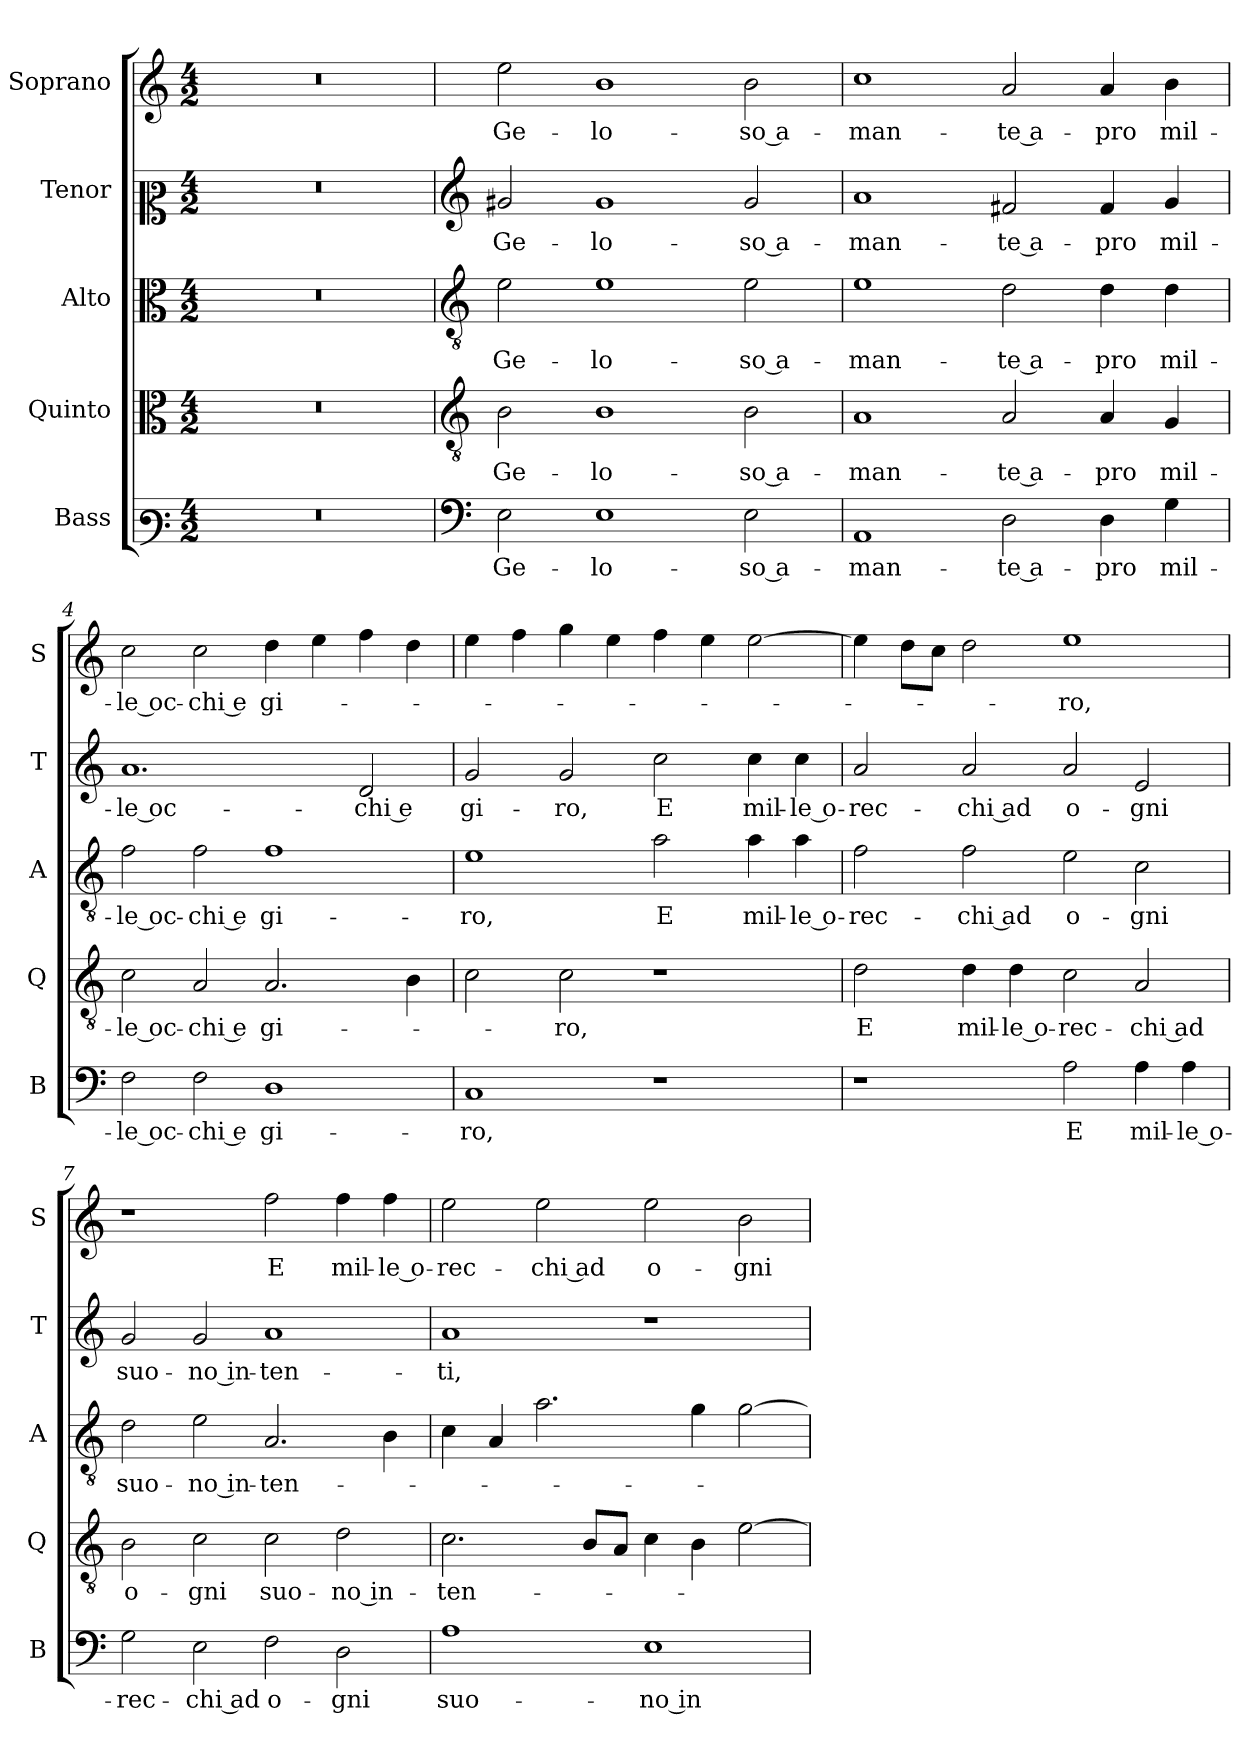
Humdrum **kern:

**kern	**text	**kern	**text	**kern	**text	**kern	**text	**kern	**text
*part5	*part5	*part4	*part4	*part3	*part3	*part2	*part2	*part1	*part1
*staff5	*staff5	*staff4	*staff4	*staff3	*staff3	*staff2	*staff2	*staff1	*staff1
*I"Bass	*	*I"Quinto	*	*I"Alto	*	*I"Tenor	*	*I"Soprano	*
*I'B	*	*I'Q	*	*I'A	*	*I'T	*	*I'S	*
*clefF3	*	*clefC3	*	*clefC3	*	*clefC2	*	*clefG2	*
*k[]	*	*k[]	*	*k[]	*	*k[]	*	*k[]	*
*C:	*	*C:	*	*C:	*	*C:	*	*C:	*
*M4/2	*	*M4/2	*	*M4/2	*	*M4/2	*	*M4/2	*
=1	=1	=1	=1	=1	=1	=1	=1	=1	=1
0r	.	0r	.	0r	.	0r	.	0r	.
=2	=2	=2	=2	=2	=2	=2	=2	=2	=2
*clefF4	*	*clefGv2	*	*clefGv2	*	*clefG2	*	*	*
!	!LO:LY:b	!	!LO:LY:b	!	!LO:LY:b	!	!LO:LY:b	!	!LO:LY:b
2E\	Ge-	2B\	Ge-	2e\	Ge-	2g#X/	Ge-	2ee\	Ge-
!	!LO:LY:b	!	!LO:LY:b	!	!LO:LY:b	!	!LO:LY:b	!	!LO:LY:b
1E	-lo-	1B	-lo-	1e	-lo-	1g#	-lo-	1b	-lo-
!	!LO:LY:b	!	!LO:LY:b	!	!LO:LY:b	!	!LO:LY:b	!	!LO:LY:b
2E\	-so a-	2B\	-so a-	2e\	-so a-	2g#/	-so a-	2b\	-so a-
=3	=3	=3	=3	=3	=3	=3	=3	=3	=3
!	!LO:LY:b	!	!LO:LY:b	!	!LO:LY:b	!	!LO:LY:b	!	!LO:LY:b
1AA	-man-	1A	-man-	1e	-man-	1a	-man-	1cc	-man-
!	!LO:LY:b	!	!LO:LY:b	!	!LO:LY:b	!	!LO:LY:b	!	!LO:LY:b
2D\	-te a-	2A/	-te a-	2d\	-te a-	2f#X/	-te a-	2a/	-te a-
!	!LO:LY:b	!	!LO:LY:b	!	!LO:LY:b	!	!LO:LY:b	!	!LO:LY:b
4D\	-pro	4A/	-pro	4d\	-pro	4f#/	-pro	4a/	-pro
!	!LO:LY:b	!	!LO:LY:b	!	!LO:LY:b	!	!LO:LY:b	!	!LO:LY:b
4G\	mil-	4G/	mil-	4d\	mil-	4g/	mil-	4b\	mil-
=4	=4	=4	=4	=4	=4	=4	=4	=4	=4
!	!LO:LY:b	!	!LO:LY:b	!	!LO:LY:b	!	!LO:LY:b	!	!LO:LY:b
2F\	-le oc-	2c\	-le oc-	2f\	-le oc-	1.a	-le oc-	2cc\	-le oc-
!	!LO:LY:b	!	!LO:LY:b	!	!LO:LY:b	!	!	!	!LO:LY:b
2F\	-chi e	2A/	-chi e	2f\	-chi e	.	.	2cc\	-chi e
!	!LO:LY:b	!	!LO:LY:b	!	!LO:LY:b	!	!	!	!LO:LY:b
1D	gi-	2.A/	gi-	1f	gi-	.	.	4dd\	gi-
.	.	.	.	.	.	.	.	4ee\	.
!	!	!	!	!	!	!	!LO:LY:b	!	!
.	.	.	.	.	.	2d/	-chi e	4ff\	.
.	.	4B\	.	.	.	.	.	4dd\	.
!!LO:LB:g=z
=5	=5	=5	=5	=5	=5	=5	=5	=5	=5
!	!LO:LY:b	!	!	!	!LO:LY:b	!	!LO:LY:b	!	!
1C	-ro,	2c\	.	1e	-ro,	2g/	gi-	4ee\	.
.	.	.	.	.	.	.	.	4ff\	.
!	!	!	!LO:LY:b	!	!	!	!LO:LY:b	!	!
.	.	2c\	-ro,	.	.	2g/	-ro,	4gg\	.
.	.	.	.	.	.	.	.	4ee\	.
!	!	!	!	!	!LO:LY:b	!	!LO:LY:b	!	!
1r	.	1r	.	2a\	E	2cc\	E	4ff\	.
.	.	.	.	.	.	.	.	4ee\	.
!	!	!	!	!	!LO:LY:b	!	!LO:LY:b	!	!
.	.	.	.	4a\	mil-	4cc\	mil-	[2ee\	.
!	!	!	!	!	!LO:LY:b	!	!LO:LY:b	!	!
.	.	.	.	4a\	-le o-	4cc\	-le o-	.	.
=6	=6	=6	=6	=6	=6	=6	=6	=6	=6
!	!	!	!LO:LY:b	!	!LO:LY:b	!	!LO:LY:b	!	!
1r	.	2d\	E	2f\	-rec-	2a/	-rec-	4ee\]	.
.	.	.	.	.	.	.	.	8dd\L	.
.	.	.	.	.	.	.	.	8cc\J	.
!	!	!	!LO:LY:b	!	!LO:LY:b	!	!LO:LY:b	!	!
.	.	4d\	mil-	2f\	-chi ad	2a/	-chi ad	2dd\	.
!	!	!	!LO:LY:b	!	!	!	!	!	!
.	.	4d\	-le o-	.	.	.	.	.	.
!	!LO:LY:b	!	!LO:LY:b	!	!LO:LY:b	!	!LO:LY:b	!	!LO:LY:b
2A\	E	2c\	-rec-	2e\	o-	2a/	o-	1ee	-ro,
!	!LO:LY:b	!	!LO:LY:b	!	!LO:LY:b	!	!LO:LY:b	!	!
4A\	mil-	2A/	-chi ad	2c\	-gni	2e/	-gni	.	.
!	!LO:LY:b	!	!	!	!	!	!	!	!
4A\	-le o-	.	.	.	.	.	.	.	.
=7	=7	=7	=7	=7	=7	=7	=7	=7	=7
!	!LO:LY:b	!	!LO:LY:b	!	!LO:LY:b	!	!LO:LY:b	!	!
2G\	-rec-	2B\	o-	2d\	suo-	2g/	suo-	1r	.
!	!LO:LY:b	!	!LO:LY:b	!	!LO:LY:b	!	!LO:LY:b	!	!
2E\	-chi ad	2c\	-gni	2e\	-no in-	2g/	-no in-	.	.
!	!LO:LY:b	!	!LO:LY:b	!	!LO:LY:b	!	!LO:LY:b	!	!LO:LY:b
2F\	o-	2c\	suo-	2.A/	-ten-	1a	-ten-	2ff\	E
!	!LO:LY:b	!	!LO:LY:b	!	!	!	!	!	!LO:LY:b
2D\	-gni	2d\	-no in-	.	.	.	.	4ff\	mil-
!	!	!	!	!	!	!	!	!	!LO:LY:b
.	.	.	.	4B\	.	.	.	4ff\	-le o-
!!LO:PB:g=z
=8	=8	=8	=8	=8	=8	=8	=8	=8	=8
!	!LO:LY:b	!	!LO:LY:b	!	!	!	!LO:LY:b	!	!LO:LY:b
1A	suo-	2.c\	-ten-	4c\	.	1a	-ti,	2ee\	-rec-
.	.	.	.	4A/	.	.	.	.	.
!	!	!	!	!	!	!	!	!	!LO:LY:b
.	.	.	.	2.a\	.	.	.	2ee\	-chi ad
.	.	8B/L	.	.	.	.	.	.	.
.	.	8A/J	.	.	.	.	.	.	.
!	!LO:LY:b	!	!	!	!	!	!	!	!LO:LY:b
1E	-no in-	4c\	.	.	.	1r	.	2ee\	o-
.	.	4B\	.	4g\	.	.	.	.	.
!	!	!	!	!	!	!	!	!	!LO:LY:b
.	.	[2e\	.	[2g\	.	.	.	2b\	-gni
=	=	=	=	=	=	=	=	=	=
*-	*-	*-	*-	*-	*-	*-	*-	*-	*-
